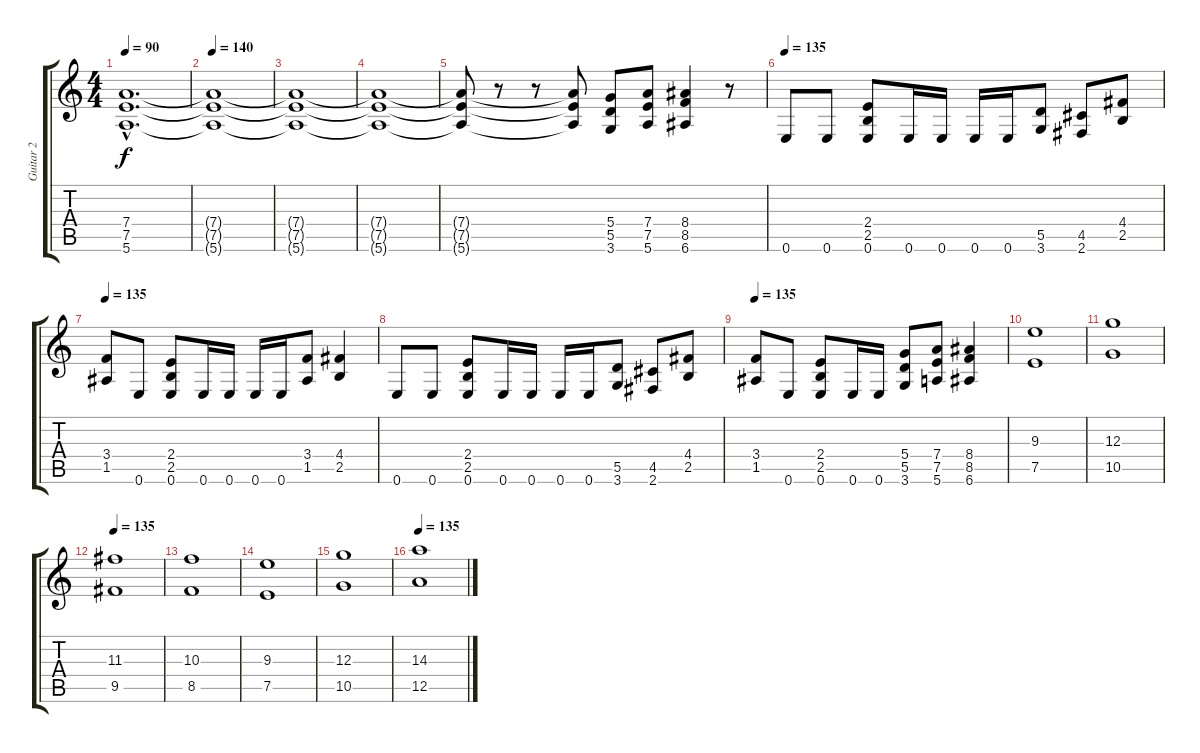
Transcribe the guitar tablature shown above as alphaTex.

\track ("Guitar 2" "Guitar 2") {instrument overdrivenguitar}
\staff {score tabs}
\tuning (E4 B3 G3 D3 A2 E2) {hide}
\ts (4 4)
\tempo 90
\clef g2
\ks c
(7.4{hac} 7.5{hac} 5.6{hac}).1{d dy f} |
\tempo 140
(7.4{t} 7.5{t} 5.6{t}).1 |
(7.4{t} 7.5{t} 5.6{t}).1 |
(7.4{t} 7.5{t} 5.6{t}).1 |
(7.4{t} 7.5{t} 5.6{t}).8 r.8 r.8 (7.4{t} 7.5{t} 5.6{t}).8 (5.4 5.5 3.6).8 (7.4 7.5 5.6).8 (8.4 8.5 6.6).4 r.8 |
\tempo 135
0.6.8 0.6.8 (2.4 2.5 0.6).8 0.6.16 0.6.16 0.6.16 0.6.16 (5.5 3.6).8 (4.5 2.6).8 (4.4 2.5).8 |
\tempo 135
(3.4 1.5).8 0.6.8 (2.4 2.5 0.6).8 0.6.16 0.6.16 0.6.16 0.6.16 (3.4 1.5).8 (4.4 2.5).4 |
0.6.8 0.6.8 (2.4 2.5 0.6).8 0.6.16 0.6.16 0.6.16 0.6.16 (5.5 3.6).8 (4.5 2.6).8 (4.4 2.5).8 |
\tempo 135
(3.4 1.5).8 0.6.8 (2.4 2.5 0.6).8 0.6.16 0.6.16 (5.4 5.5 3.6).8 (7.4 7.5 5.6).8 (8.4 8.5 6.6).4 |
(9.3 7.5).1 |
(12.3 10.5).1 |
\tempo 135
(11.3 9.5).1 |
(10.3 8.5).1 |
(9.3 7.5).1 |
(12.3 10.5).1 |
\tempo 135
(14.3 12.5).1
